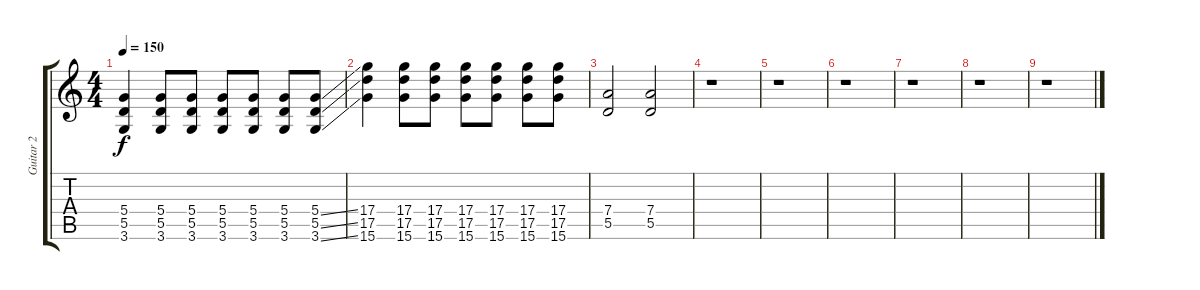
\track ("Guitar 2" "Guitar 2") {instrument distortionguitar}
\staff {score tabs}
\tuning (E4 B3 G3 D3 A2 E2) {hide}
\ts (4 4)
\tempo 150
\clef g2
\ks c
(5.4 5.5 3.6).4{dy f} (5.4 5.5 3.6).8 (5.4 5.5 3.6).8 (5.4 5.5 3.6).8 (5.4 5.5 3.6).8 (5.4 5.5 3.6).8 (5.4{ss} 5.5{ss} 3.6{ss}).8 |
(17.4 17.5 15.6).4 (17.4 17.5 15.6).8 (17.4 17.5 15.6).8 (17.4 17.5 15.6).8 (17.4 17.5 15.6).8 (17.4 17.5 15.6).8 (17.4 17.5 15.6).8 |
(7.4 5.5).2 (7.4 5.5).2 |
r.1 |
r.1 |
r.1 |
r.1 |
r.1 |
r.1
